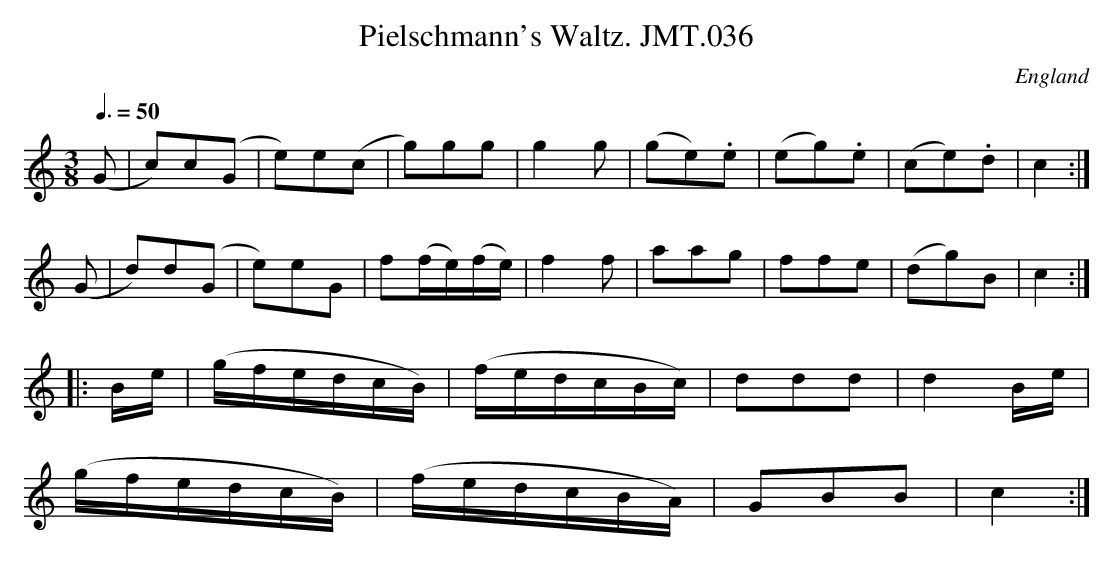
X:1
T:Pielschmann's Waltz. JMT.036
L:1/16
M:3/8
O:England
Q:3/8=50
K:C
(G2|c2)c2(G2|e2)e2(c2|g2)g2g2|g4g2|\
(g2e2).e2|(e2g2).e2|(c2e2).d2|c4:|!
(G2|d2)d2(G2|e2)e2G2|f2(fe)(fe)|f4f2|\
a2a2g2|f2f2e2|(d2g2)B2|c4:|!
|:Be|(gfedcB)|(fedcBc)|d2d2d2|d4Be|!
(gfedcB)|(fedcBA)|G2B2B2|c4:|
